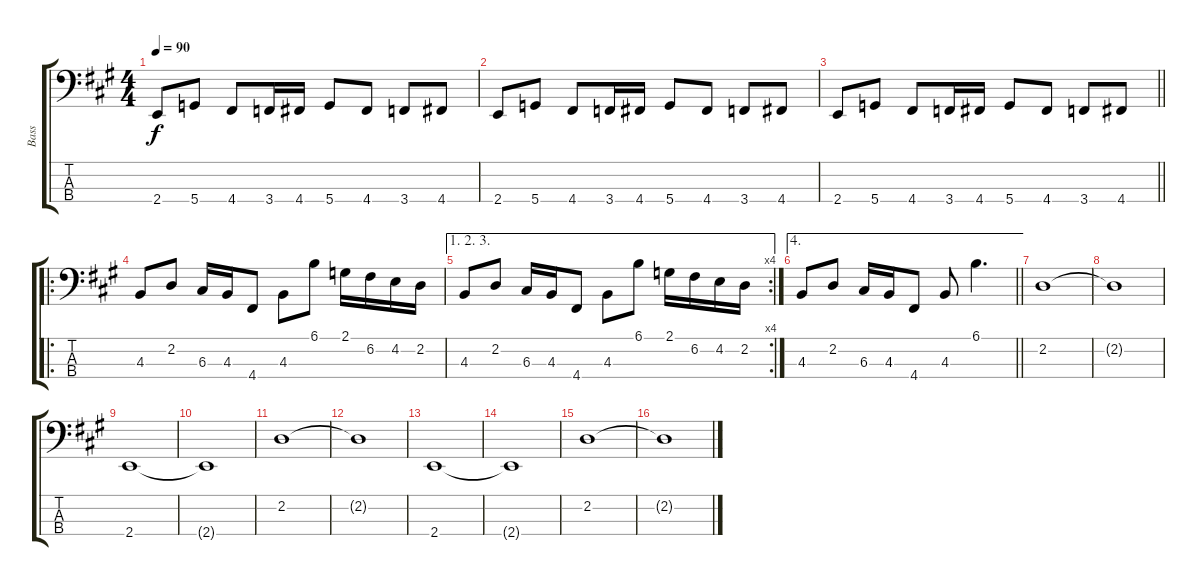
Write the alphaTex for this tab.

\track ("Bass" "Bass") {instrument electricbasspick}
\staff {score tabs}
\tuning (F2 C2 G1 D1) {hide}
\ts (4 4)
\tempo 90
\clef f4
\ks a
2.4.8{dy f} 5.4.8 4.4.8 3.4.16 4.4.16 5.4.8 4.4.8 3.4.8 4.4.8 |
2.4.8 5.4.8 4.4.8 3.4.16 4.4.16 5.4.8 4.4.8 3.4.8 4.4.8 |
\barLineRight lightlight
2.4.8 5.4.8 4.4.8 3.4.16 4.4.16 5.4.8 4.4.8 3.4.8 4.4.8 |
\ro
4.3.8 2.2.8 6.3.16 4.3.16 4.4.8 4.3.8 6.1.8 2.1.16 6.2.16 4.2.16 2.2.16 |
\ae (1 2 3)
\rc 4
4.3.8 2.2.8 6.3.16 4.3.16 4.4.8 4.3.8 6.1.8 2.1.16 6.2.16 4.2.16 2.2.16 |
\ae 4
\barLineRight lightlight
4.3.8 2.2.8 6.3.16 4.3.16 4.4.8 4.3.8 6.1.4{d} |
2.2.1 |
2.2{t}.1 |
2.4.1 |
2.4{t}.1 |
2.2.1 |
2.2{t}.1 |
2.4.1 |
2.4{t}.1 |
2.2.1 |
2.2{t}.1
